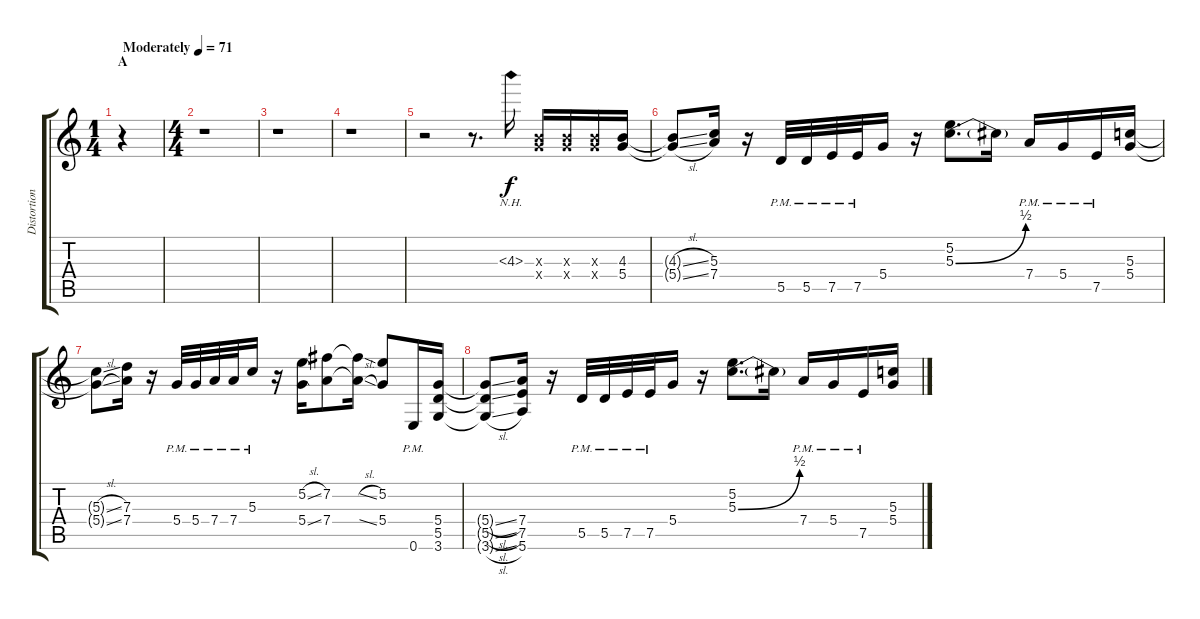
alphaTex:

\track ("Distortion 3" "Distortion") {instrument distortionguitar}
\staff {score tabs}
\tuning (E4 B3 G3 D3 A2 E2) {hide}
\ts (1 4)
\section ("" "A")
\tempo (71 "Moderately")
\clef g2
\ks c
r.4{dy f instrument distortionguitar} |
\ts (4 4)
r.1 |
r.1 |
r.1 |
r.2 r.8{d} 4.3{nh}.16 (4.3{x} 5.4{x}).16 (4.3{x} 5.4{x}).16 (4.3{x} 5.4{x}).16 (4.3 5.4).16 |
(4.3{sl t} 5.4{sl t}).8 (5.3 7.4).16 r.16 5.5{pm}.32 5.5{pm}.32 7.5{pm}.32 7.5{pm}.32 5.4.16 r.16 (5.2 5.3{be (bend 0 0 60 2)}).8{d} 5.3{t}.16 7.4{pm}.16 5.4{pm}.16 7.5{pm}.16 (5.3 5.4).16 |
(5.3{sl t} 5.4{sl t}).8 (7.3 7.4).16 r.16 5.4{pm}.32 5.4{pm}.32 7.4{pm}.32 7.4{pm}.32 5.3{pm}.16 r.16 (5.2{sl} 5.4{sl}).16 (7.2 7.4).8 (7.2{sl t} 7.4{sl t}).16 (5.2 5.4).8 0.6{pm}.16 (5.4 5.5 3.6).16 |
(5.4{sl t} 5.5{sl t} 3.6{sl t}).8 (7.4 7.5 5.6).16 r.16 5.5{pm}.32 5.5{pm}.32 7.5{pm}.32 7.5{pm}.32 5.4.16 r.16 (5.2 5.3{be (bend 0 0 60 2)}).8{d} 5.3{t}.16 7.4{pm}.16 5.4{pm}.16 7.5{pm}.16 (5.3 5.4).16
